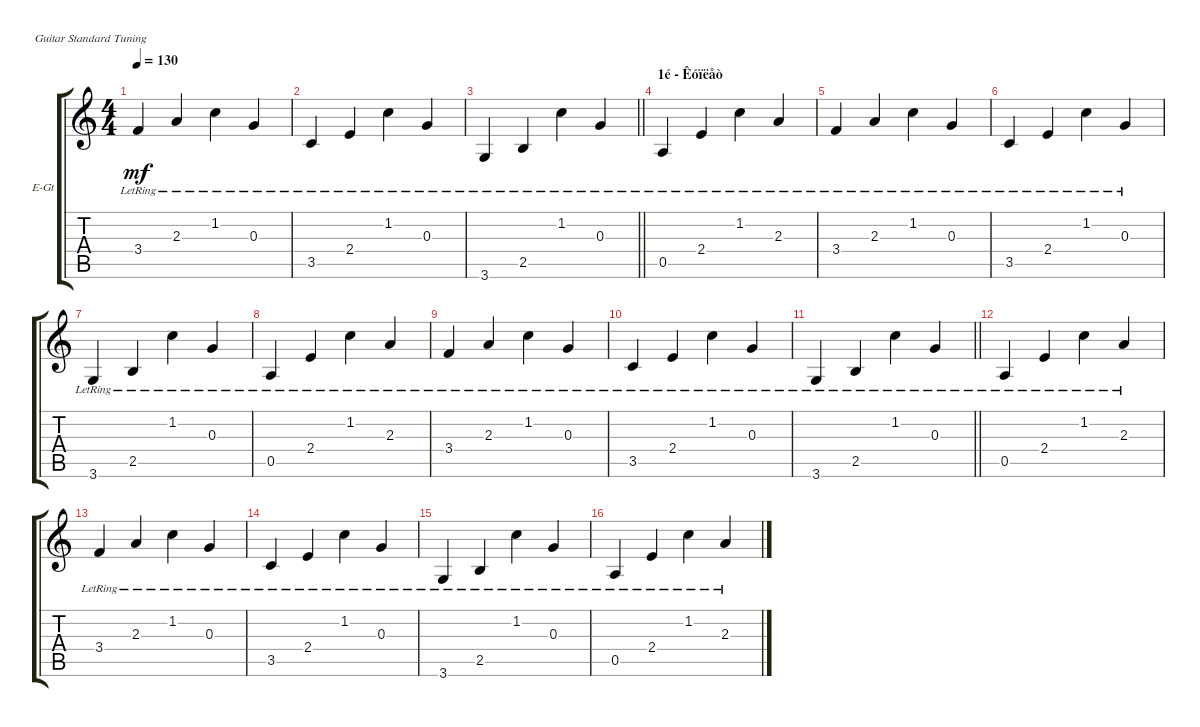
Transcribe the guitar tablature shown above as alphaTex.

\bracketExtendMode groupsimilarinstruments
\firstSystemTrackNameOrientation horizontal
\otherSystemsTrackNameOrientation horizontal
\track ("Clean Guitar" "E-Gt") {instrument electricguitarclean}
\staff {score tabs}
\tuning (E4 B3 G3 D3 A2 E2)
\ts (4 4)
\tempo 130
\clef g2
\scale
0.333333
\ks c
3.4{lr}.4{dy mf} 2.3{lr}.4 1.2{lr}.4 0.3{lr}.4 |
\scale
0.333333 3.5{lr}.4 2.4{lr}.4 1.2{lr}.4 0.3{lr}.4 |
\scale
0.333333
\barLineRight lightlight
3.6{lr}.4 2.5{lr}.4 1.2{lr}.4 0.3{lr}.4 |
\section ("" "1é - Êóïëåò")
\scale
0.333333 0.5{lr}.4 2.4{lr}.4 1.2{lr}.4 2.3{lr}.4 |
\scale
0.333333 3.4{lr}.4 2.3{lr}.4 1.2{lr}.4 0.3{lr}.4 |
\scale
0.333333 3.5{lr}.4 2.4{lr}.4 1.2{lr}.4 0.3{lr}.4 |
\scale
0.333333 3.6{lr}.4 2.5{lr}.4 1.2{lr}.4 0.3{lr}.4 |
\scale
0.333333 0.5{lr}.4 2.4{lr}.4 1.2{lr}.4 2.3{lr}.4 |
\scale
0.333333 3.4{lr}.4 2.3{lr}.4 1.2{lr}.4 0.3{lr}.4 |
\scale
0.333333 3.5{lr}.4 2.4{lr}.4 1.2{lr}.4 0.3{lr}.4 |
\scale
0.333333
\barLineRight lightlight
3.6{lr}.4 2.5{lr}.4 1.2{lr}.4 0.3{lr}.4 |
\scale
0.333333 0.5{lr}.4 2.4{lr}.4 1.2{lr}.4 2.3{lr}.4 |
\scale
0.333333 3.4{lr}.4 2.3{lr}.4 1.2{lr}.4 0.3{lr}.4 |
\scale
0.333333 3.5{lr}.4 2.4{lr}.4 1.2{lr}.4 0.3{lr}.4 |
\scale
0.333333 3.6{lr}.4 2.5{lr}.4 1.2{lr}.4 0.3{lr}.4 |
\scale
0.333333 0.5{lr}.4 2.4{lr}.4 1.2{lr}.4 2.3{lr}.4
